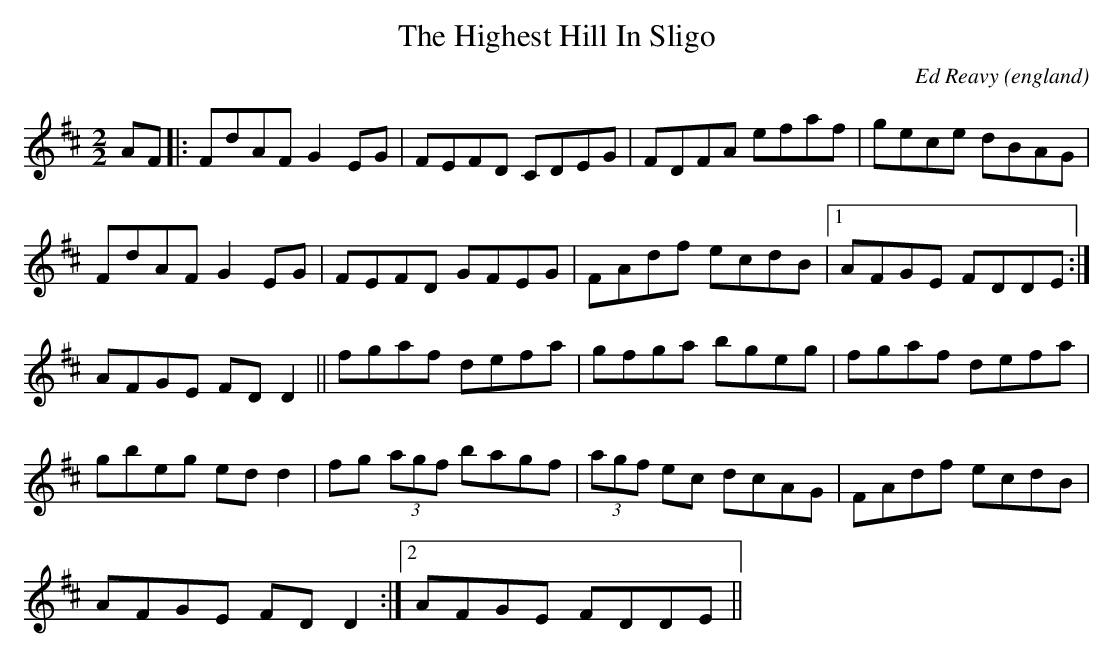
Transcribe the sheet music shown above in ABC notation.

X:1
T:The Highest Hill In Sligo
O:england
M:2/2
L:1/8
C:Ed Reavy
K:D
AF|:FdAF G2 EG|FEFD CDEG|FDFA efaf|gece dBAG|
FdAF G2 EG|FEFD GFEG|FAdf ecdB|1 AFGE FDDE:|
2 AFGE FD D2||fgaf defa|gfga bgeg|fgaf defa|
gbeg ed d2|fg (3agf bagf|(3agf ec dcAG|FAdf ecdB|
1AFGE FD D2:|2AFGE FDDE||
